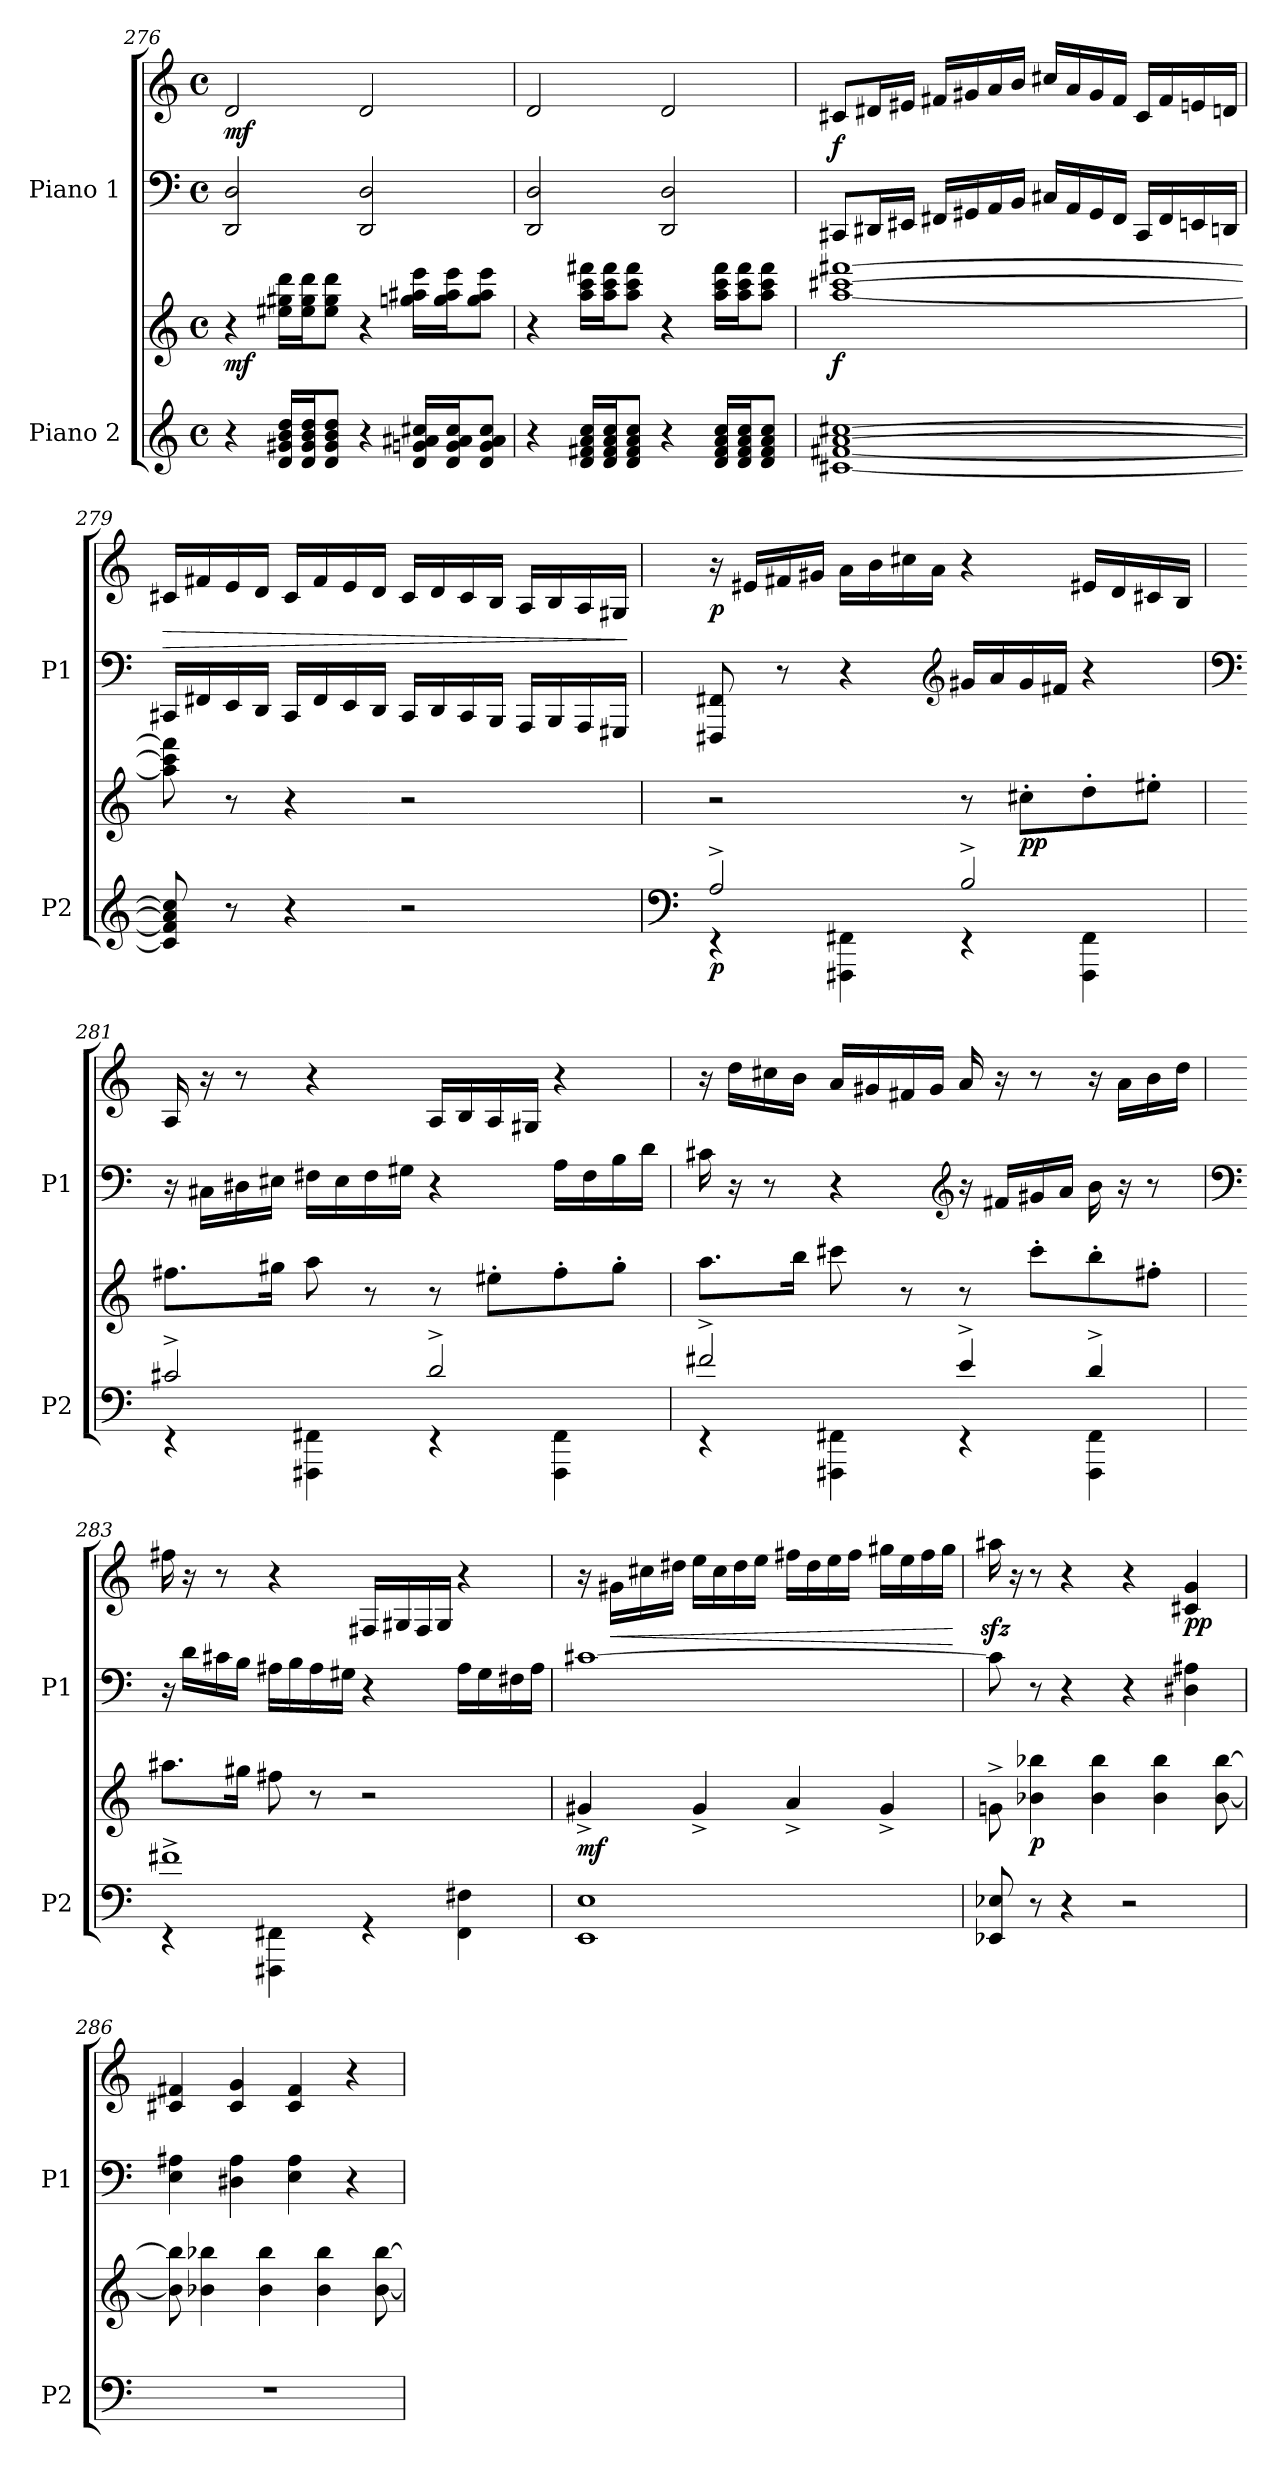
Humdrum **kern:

**kern	**kern	**dynam	**kern	**kern	**dynam
*part2	*part2	*part2	*part1	*part1	*part1
*staff4	*staff3	*staff3/4	*staff2	*staff1	*staff1/2
*I"Piano 2	*	*	*I"Piano 1	*	*
*I'P2	*	*	*I'P1	*	*
*clefG2	*clefG2	*	*clefF4	*clefG2	*
*k[]	*k[]	*	*k[]	*k[]	*
*M4/4	*M4/4	*	*M4/4	*M4/4	*
*met(c)	*met(c)	*	*met(c)	*met(c)	*
=276	=276	=276	=276	=276	=276
!	!	!LO:DY:b	!	!	!LO:DY:b
4r	4r	mf	2DD/ 2D/	2d/	mf
16d/ 16g#X/ 16b/ 16dd/LL	16ee#X\ 16gg#X\ 16ddd\LL	.	.	.	.
16d/ 16g#/ 16b/ 16dd/J	16ee#\ 16gg#\ 16ddd\J	.	.	.	.
8d/ 8g#/ 8b/ 8dd/J	8ee#\ 8gg#\ 8ddd\J	.	.	.	.
4r	4r	.	2DD/ 2D/	2d/	.
16d/ 16gn/ 16a#X/ 16cc#X/LL	16ggn\ 16aa#X\ 16eee\LL	.	.	.	.
16d/ 16g/ 16a#/ 16cc#/J	16gg\ 16aa#\ 16eee\J	.	.	.	.
8d/ 8g/ 8a#/ 8cc#/J	8gg\ 8aa#\ 8eee\J	.	.	.	.
=277	=277	=277	=277	=277	=277
4r	4r	.	2DD/ 2D/	2d/	.
16d/ 16f#X/ 16a/ 16cc/LL	16aa\ 16ccc\ 16fff#X\LL	.	.	.	.
16d/ 16f#/ 16a/ 16cc/J	16aa\ 16ccc\ 16fff#\J	.	.	.	.
8d/ 8f#/ 8a/ 8cc/J	8aa\ 8ccc\ 8fff#\J	.	.	.	.
4r	4r	.	2DD/ 2D/	2d/	.
16d/ 16f#/ 16a/ 16cc/LL	16aa\ 16ccc\ 16fff#\LL	.	.	.	.
16d/ 16f#/ 16a/ 16cc/J	16aa\ 16ccc\ 16fff#\J	.	.	.	.
8d/ 8f#/ 8a/ 8cc/J	8aa\ 8ccc\ 8fff#\J	.	.	.	.
!!LO:LB:g=z
=278	=278	=278	=278	=278	=278
!	!	!LO:DY:b	!	!	!LO:DY:b
[1c#X [1f#X [1a [1cc#X	[1aa [1ccc#X [1fff#X	f	8CC#X/L	8c#X/L	f
.	.	.	16DD#X/L	16d#X/L	.
.	.	.	16EE#X/JJ	16e#X/JJ	.
.	.	.	16FF#X/LL	16f#X/LL	.
.	.	.	16GG#X/	16g#X/	.
.	.	.	16AA/	16a/	.
.	.	.	16BB/JJ	16b/JJ	.
.	.	.	16C#X/LL	16cc#X/LL	.
.	.	.	16AA/	16a/	.
.	.	.	16GG#/	16g#/	.
.	.	.	16FF#/JJ	16f#/JJ	.
.	.	.	16CC#/LL	16c#/LL	.
.	.	.	16FF#/	16f#/	.
.	.	.	16EEn/	16en/	.
.	.	.	16DDn/JJ	16dn/JJ	.
=279	=279	=279	=279	=279	=279
!	!	!	!	!	!LO:HP:b
8c#/] 8f#/] 8a/] 8cc#/]	8aa\] 8ccc#\] 8fff#\]	.	16CC#X/LL	16c#X/LL	>
.	.	.	16FF#X/	16f#X/	.
8r	8r	.	16EE/	16e/	.
.	.	.	16DD/JJ	16d/JJ	.
4r	4r	.	16CC#/LL	16c#/LL	.
.	.	.	16FF#/	16f#/	.
.	.	.	16EE/	16e/	.
.	.	.	16DD/JJ	16d/JJ	.
2r	2r	.	16CC#/LL	16c#/LL	.
.	.	.	16DD/	16d/	.
.	.	.	16CC#/	16c#/	.
.	.	.	16BBB/JJ	16B/JJ	.
.	.	.	16AAA/LL	16A/LL	.
.	.	.	16BBB/	16B/	.
.	.	.	16AAA/	16A/	.
.	.	.	16GGG#X/JJ	16G#X/JJ	.
.	.	.	.	.	]
!!LO:PB:g=z
=280	=280	=280	=280	=280	=280
*clefF4	*	*	*	*	*
*^	*	*	*	*	*
!	!	!	!LO:DY:b=2	!	!	!LO:DY:b
2A^/	4r	2r	p	8FFF#X/ 8FF#X/	16r	p
.	.	.	.	.	16e#X/LL	.
.	.	.	.	8r	16f#X/	.
.	.	.	.	.	16g#X/JJ	.
.	4FFF#X\ 4FF#X\	.	.	4r	16a\LL	.
.	.	.	.	.	16b\	.
.	.	.	.	.	16cc#X\	.
.	.	.	.	.	16a\JJ	.
*	*	*	*	*clefG2	*	*
2B^/	4r	8r	.	16g#X/LL	4r	.
.	.	.	.	16a/	.	.
!	!	!	!LO:DY:b	!	!	!
.	.	8cc#X'\L	pp	16g#/	.	.
.	.	.	.	16f#X/JJ	.	.
.	4FFF#\ 4FF#\	8dd'\	.	4r	16e#X/LL	.
.	.	.	.	.	16d/	.
.	.	8ee#X'\J	.	.	16c#X/	.
.	.	.	.	.	16B/JJ	.
=281	=281	=281	=281	=281	=281	=281
*	*	*	*	*clefF4	*	*
2c#X^/	4r	8.ff#X\L	.	16r	16A/	.
.	.	.	.	16C#X\LL	16r	.
.	.	.	.	16D#X\	8r	.
.	.	16gg#X\Jk	.	16E#X\JJ	.	.
.	4FFF#X\ 4FF#X\	8aa\	.	16F#X\LL	4r	.
.	.	.	.	16E#\	.	.
.	.	8r	.	16F#\	.	.
.	.	.	.	16G#X\JJ	.	.
2d^/	4r	8r	.	4r	16A/LL	.
.	.	.	.	.	16B/	.
.	.	8ee#X'\L	.	.	16A/	.
.	.	.	.	.	16G#X/JJ	.
.	4FFF#\ 4FF#\	8ff#'\	.	16A\LL	4r	.
.	.	.	.	16F#\	.	.
.	.	8gg#'\J	.	16B\	.	.
.	.	.	.	16d\JJ	.	.
!!LO:LB:g=z
=282	=282	=282	=282	=282	=282	=282
2f#X^/	4r	8.aa\L	.	16c#X\	16r	.
.	.	.	.	16r	16dd\LL	.
.	.	.	.	8r	16cc#X\	.
.	.	16bb\Jk	.	.	16b\JJ	.
.	4FFF#X\ 4FF#X\	8ccc#X\	.	4r	16a/LL	.
.	.	.	.	.	16g#X/	.
.	.	8r	.	.	16f#X/	.
.	.	.	.	.	16g#/JJ	.
*	*	*	*	*clefG2	*	*
4e^/	4r	8r	.	16r	16a/	.
.	.	.	.	16f#X/LL	16r	.
.	.	8ccc#'\L	.	16g#X/	8r	.
.	.	.	.	16a/JJ	.	.
4d^/	4FFF#\ 4FF#\	8bb'\	.	16b\	16r	.
.	.	.	.	16r	16a\LL	.
.	.	8ff#X'\J	.	8r	16b\	.
.	.	.	.	.	16dd\JJ	.
=283	=283	=283	=283	=283	=283	=283
*	*	*	*	*clefF4	*	*
1f#X^	4r	8.aa#X\L	.	16r	16ff#X\	.
.	.	.	.	16d\LL	16r	.
.	.	.	.	16c#X\	8r	.
.	.	16gg#X\Jk	.	16B\JJ	.	.
.	4FFF#X\ 4FF#X\	8ff#X\	.	16A#X\LL	4r	.
.	.	.	.	16B\	.	.
.	.	8r	.	16A#\	.	.
.	.	.	.	16G#X\JJ	.	.
.	4r	2r	.	4r	16F#X/LL	.
.	.	.	.	.	16G#X/	.
.	.	.	.	.	16F#/	.
.	.	.	.	.	16G#/JJ	.
.	4FF#\ 4F#X\	.	.	16A#\LL	4r	.
.	.	.	.	16G#\	.	.
.	.	.	.	16F#X\	.	.
.	.	.	.	16A#\JJ	.	.
*v	*v	*	*	*	*	*
!!LO:LB:g=z
=284	=284	=284	=284	=284	=284
!	!	!LO:DY:b	!	!	!
1EE 1E	4g#X^/	mf	[1c#X	16r	.
!	!	!	!	!	!LO:HP:b
.	.	.	.	16g#X\LL	<
.	.	.	.	16cc#X\	.
.	.	.	.	16dd#X\JJ	.
.	4g#^/	.	.	16ee\LL	.
.	.	.	.	16cc#\	.
.	.	.	.	16dd#\	.
.	.	.	.	16ee\JJ	.
.	4a^/	.	.	16ff#X\LL	.
.	.	.	.	16dd#\	.
.	.	.	.	16ee\	.
.	.	.	.	16ff#\JJ	.
.	4g#^/	.	.	16gg#X\LL	.
.	.	.	.	16ee\	.
.	.	.	.	16ff#\	.
.	.	.	.	16gg#\JJ	.
.	.	.	.	.	[
=285	=285	=285	=285	=285	=285
*	*^	*	*	*	*
8EE-X/ 8E-X/	8ryy	8gn^\	.	8c#\]	16aa#Xzz<\	.
.	.	.	.	.	16r	.
!	!	!	!LO:DY:b	!	!	!
8r	4b-X\ 4bb-X\	4ryy	p	8r	8r	.
4r	.	.	.	4r	4r	.
.	4b-\ 4bb-\	4ryy	.	.	.	.
2r	.	.	.	4r	4r	.
.	4b-\ 4bb-\	4ryy	.	.	.	.
!	!	!	!	!	!	!LO:DY:b
.	.	.	.	4D#X\ 4A#X\	4c#X/ 4g/	pp
.	[8b-\ [8bb-\	8ryy	.	.	.	.
=286	=286	=286	=286	=286	=286	=286
1r	8b-\] 8bb-\]	8ryy	.	4E\ 4A#X\	4c#X/ 4f#X/	.
.	4b-X\ 4bb-X\	4ryy	.	.	.	.
.	.	.	.	4D#X\ 4A#\	4c#/ 4g/	.
.	4b-\ 4bb-\	4ryy	.	.	.	.
.	.	.	.	4E\ 4A#\	4c#/ 4f#/	.
.	4b-\ 4bb-\	4ryy	.	.	.	.
.	.	.	.	4r	4r	.
.	[8b-\ [8bb-\	8ryy	.	.	.	.
*	*v	*v	*	*	*	*
=	=	=	=	=	=
*-	*-	*-	*-	*-	*-
